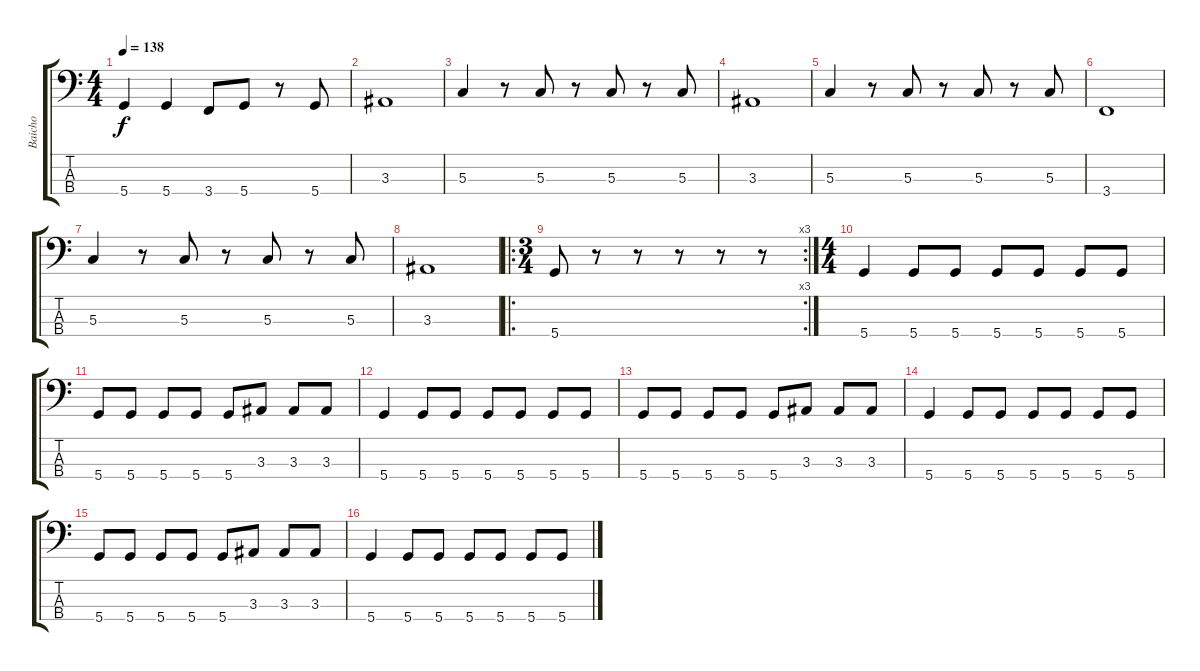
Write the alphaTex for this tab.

\track ("Baicho" "Baicho") {instrument electricbasspick}
\staff {score tabs}
\tuning (F2 C2 G1 D1) {hide}
\ts (4 4)
\tempo 138
\clef f4
\ks c
5.4.4{dy f} 5.4.4 3.4.8 5.4.8 r.8 5.4.8 |
3.3.1 |
5.3.4 r.8 5.3.8 r.8 5.3.8 r.8 5.3.8 |
3.3.1 |
5.3.4 r.8 5.3.8 r.8 5.3.8 r.8 5.3.8 |
3.4.1 |
5.3.4 r.8 5.3.8 r.8 5.3.8 r.8 5.3.8 |
3.3.1 |
\ro
\rc 3
\ts (3 4)
5.4.8 r.8 r.8 r.8 r.8 r.8 |
\ts (4 4)
5.4.4 5.4.8 5.4.8 5.4.8 5.4.8 5.4.8 5.4.8 |
5.4.8 5.4.8 5.4.8 5.4.8 5.4.8 3.3.8 3.3.8 3.3.8 |
5.4.4 5.4.8 5.4.8 5.4.8 5.4.8 5.4.8 5.4.8 |
5.4.8 5.4.8 5.4.8 5.4.8 5.4.8 3.3.8 3.3.8 3.3.8 |
5.4.4 5.4.8 5.4.8 5.4.8 5.4.8 5.4.8 5.4.8 |
5.4.8 5.4.8 5.4.8 5.4.8 5.4.8 3.3.8 3.3.8 3.3.8 |
5.4.4 5.4.8 5.4.8 5.4.8 5.4.8 5.4.8 5.4.8
